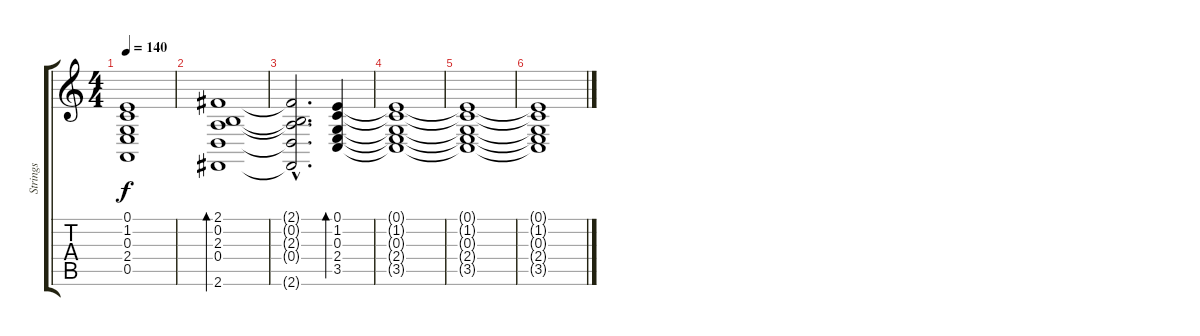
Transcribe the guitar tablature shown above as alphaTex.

\track ("Strings" "Strings") {instrument stringensemble1}
\staff {score tabs}
\tuning (E4 B3 G3 D3 A2 E2) {hide}
\ts (4 4)
\tempo 140
\clef g2
\ks c
(0.1{t} 1.2{t} 0.3{t} 2.4{t} 0.5{t}).1{dy f} |
(2.1 0.2 2.3 0.4 2.6).1{bd 60} |
(2.1{hac t} 0.2{hac t} 2.3{hac t} 0.4{hac t} 2.6{hac t}).2{d} (0.1 1.2 0.3 2.4 3.5).4{bd 60} |
(0.1{t} 1.2{t} 0.3{t} 2.4{t} 3.5{t}).1 |
(0.1{t} 1.2{t} 0.3{t} 2.4{t} 3.5{t}).1 |
(0.1{t} 1.2{t} 0.3{t} 2.4{t} 3.5{t}).1
